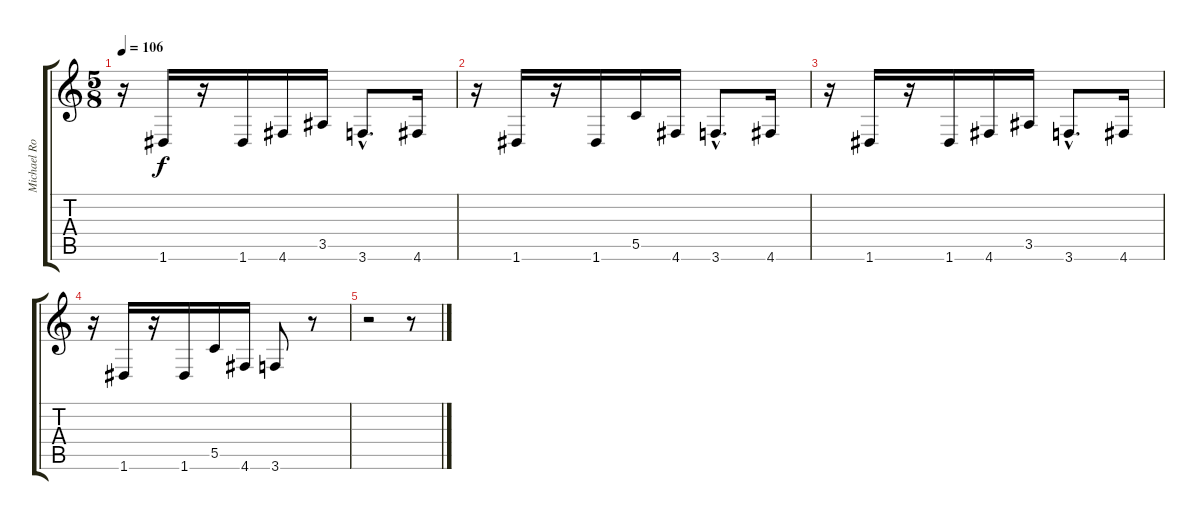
\track ("Michael Romeo" "Michael Ro") {instrument distortionguitar}
\staff {score tabs}
\tuning (D4 A3 F3 C3 G2 D2) {hide}
\ts (5 8)
\tempo 106
\clef g2
\ks c
r.16{dy f} 1.6.16 r.16 1.6.16 4.6.16 3.5.16 3.6{hac}.8{d} 4.6.16 |
r.16 1.6.16 r.16 1.6.16 5.5.16 4.6.16 3.6{hac}.8{d} 4.6.16 |
r.16 1.6.16 r.16 1.6.16 4.6.16 3.5.16 3.6{hac}.8{d} 4.6.16 |
r.16 1.6.16 r.16 1.6.16 5.5.16 4.6.16 3.6.8 r.8 |
r.2{txt ""} r.8
